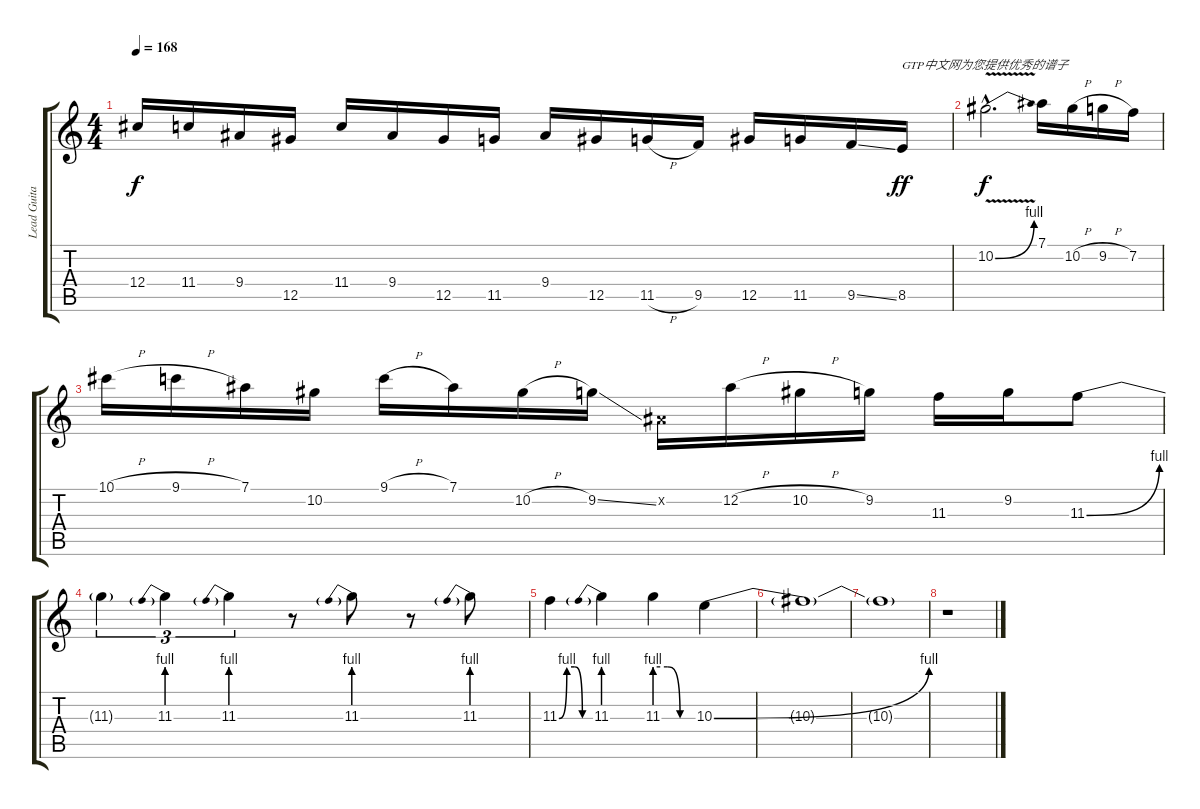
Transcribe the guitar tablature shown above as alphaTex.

\track ("Lead Guitar" "Lead Guita") {instrument distortionguitar}
\staff {score tabs}
\tuning (Eb4 Bb3 Gb3 Db3 Ab2 Eb2) {hide}
\ts (4 4)
\tempo 168
\clef g2
\ks c
12.4.16{dy f} 11.4.16 9.4.16 12.5.16 11.4.16 9.4.16 12.5.16 11.5.16 9.4.16 12.5.16 11.5{h}.16 9.5.16 12.5.16 11.5.16 9.5{ss}.16 8.5.16{txt "GTP中文网为您提供优秀的谱子" dy ff} |
10.2{be (bend 0 0 60 4) v hac}.2{d dy f} 7.1.16 10.2{h}.16 9.2{h}.16 7.2.16 |
10.1{h}.16 9.1{h}.16 7.1.16 10.2.16 9.1{h}.16 7.1.16 10.2{h}.16 9.2{ss}.16 0.2{x}.16 12.2{h}.16 10.2{h}.16 9.2.16 11.3.16 9.2.16 11.3{be (bend 0 0 60 4)}.8 |
11.3{t}.4{tu (3 2)} 11.3{be (prebend 0 4 60 4)}.4{tu (3 2)} 11.3{be (prebend 0 4 60 4)}.4{tu (3 2)} r.8 11.3{be (prebend 0 4 60 4)}.8 r.8 11.3{be (prebend 0 4 60 4)}.8 |
11.3{be (custom 0 0 15 4 30 4 45 0 60 0)}.4 11.3{be (prebend 0 4 60 4)}.4 11.3{be (custom 0 4 20 4 40 0 60 0)}.4 10.3{be (bend 0 0 60 4)}.4 |
10.3{t}.1 |
10.3{t}.1 |
r.1
